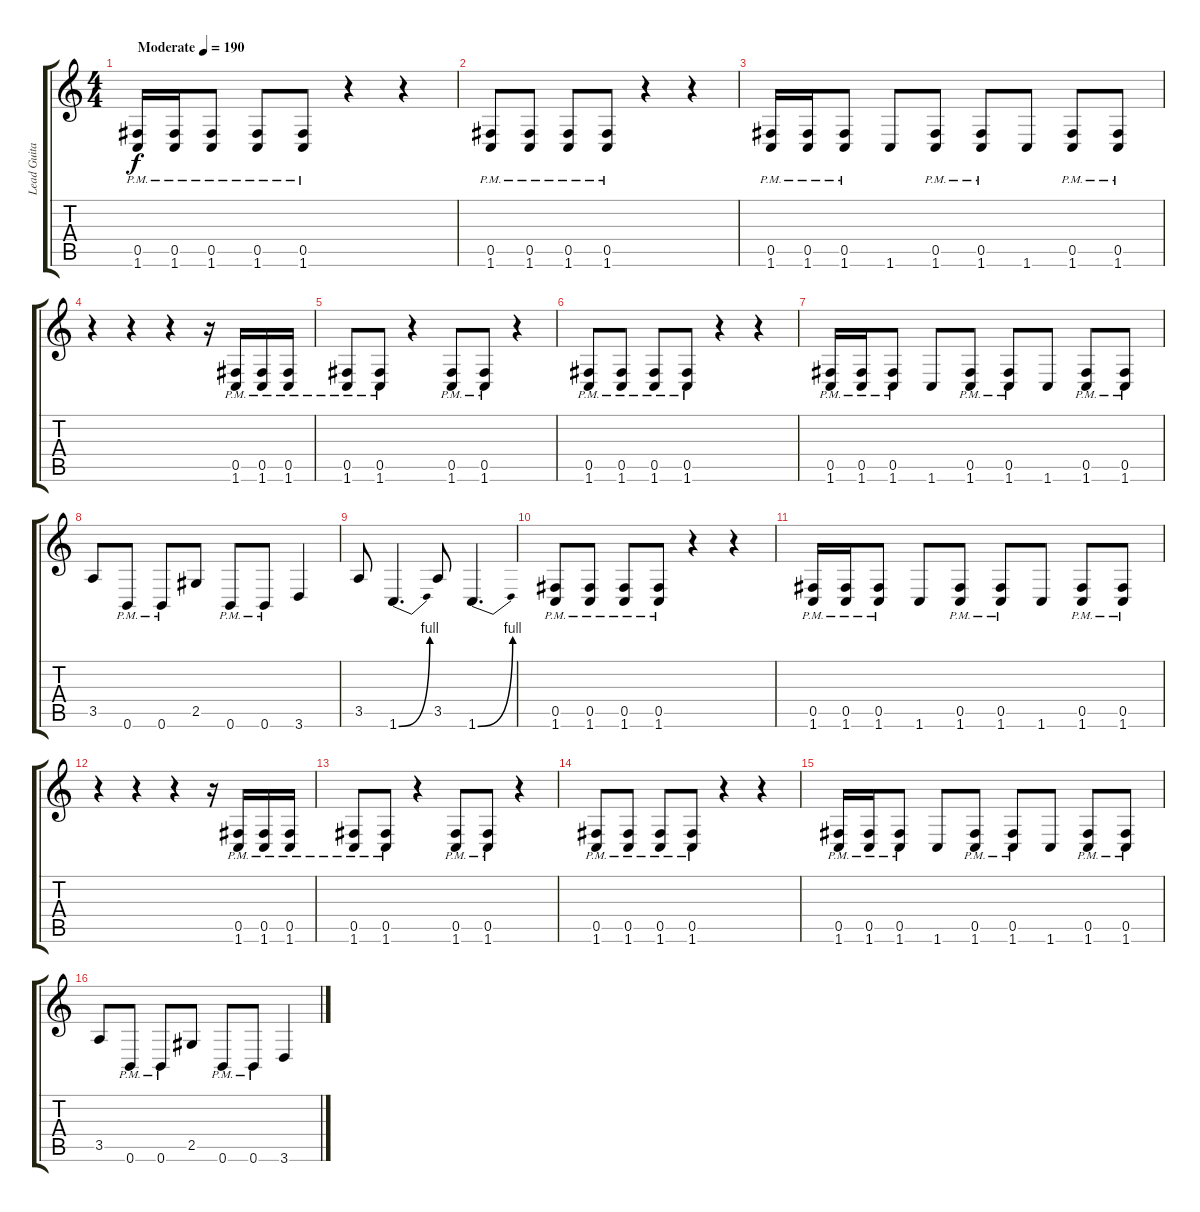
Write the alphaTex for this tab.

\track ("Lead Guitar" "Lead Guita") {instrument overdrivenguitar}
\staff {score tabs}
\tuning (Db4 Ab3 E3 B2 Gb2 B1) {hide}
\ts (4 4)
\tempo (190 "Moderate")
\clef g2
\ks c
(0.5{pm} 1.6{pm}).16{dy f instrument overdrivenguitar} (0.5{pm} 1.6{pm}).16 (0.5{pm} 1.6{pm}).8 (0.5{pm} 1.6{pm}).8 (0.5{pm} 1.6{pm}).8 r.4 r.4 |
(0.5{pm} 1.6{pm}).8{balance 8} (0.5{pm} 1.6{pm}).8 (0.5{pm} 1.6{pm}).8 (0.5{pm} 1.6{pm}).8 r.4 r.4 |
(0.5{pm} 1.6{pm}).16 (0.5{pm} 1.6{pm}).16 (0.5{pm} 1.6{pm}).8 1.6.8 (0.5{pm} 1.6{pm}).8 (0.5{pm} 1.6{pm}).8 1.6.8 (0.5{pm} 1.6{pm}).8 (0.5{pm} 1.6{pm}).8 |
r.4 r.4 r.4 r.16 (0.5{pm} 1.6{pm}).16 (0.5{pm} 1.6{pm}).16 (0.5{pm} 1.6{pm}).16 |
(0.5{pm} 1.6{pm}).8 (0.5{pm} 1.6{pm}).8 r.4 (0.5{pm} 1.6{pm}).8 (0.5{pm} 1.6{pm}).8 r.4 |
(0.5{pm} 1.6{pm}).8{balance 8} (0.5{pm} 1.6{pm}).8 (0.5{pm} 1.6{pm}).8 (0.5{pm} 1.6{pm}).8 r.4 r.4 |
(0.5{pm} 1.6{pm}).16 (0.5{pm} 1.6{pm}).16 (0.5{pm} 1.6{pm}).8 1.6.8 (0.5{pm} 1.6{pm}).8 (0.5{pm} 1.6{pm}).8 1.6.8 (0.5{pm} 1.6{pm}).8 (0.5{pm} 1.6{pm}).8 |
3.5.8{balance 0} 0.6{pm}.8 0.6{pm}.8 2.5.8 0.6{pm}.8 0.6{pm}.8 3.6.4 |
3.5.8 1.6{be (bend 0 0 60 4)}.4{d} 3.5.8 1.6{be (bend 0 0 60 4)}.4{d} |
(0.5{pm} 1.6{pm}).8{balance 8} (0.5{pm} 1.6{pm}).8 (0.5{pm} 1.6{pm}).8 (0.5{pm} 1.6{pm}).8 r.4 r.4 |
(0.5{pm} 1.6{pm}).16 (0.5{pm} 1.6{pm}).16 (0.5{pm} 1.6{pm}).8 1.6.8 (0.5{pm} 1.6{pm}).8 (0.5{pm} 1.6{pm}).8 1.6.8 (0.5{pm} 1.6{pm}).8 (0.5{pm} 1.6{pm}).8 |
r.4 r.4 r.4 r.16 (0.5{pm} 1.6{pm}).16 (0.5{pm} 1.6{pm}).16 (0.5{pm} 1.6{pm}).16 |
(0.5{pm} 1.6{pm}).8 (0.5{pm} 1.6{pm}).8 r.4 (0.5{pm} 1.6{pm}).8 (0.5{pm} 1.6{pm}).8 r.4 |
(0.5{pm} 1.6{pm}).8{balance 8} (0.5{pm} 1.6{pm}).8 (0.5{pm} 1.6{pm}).8 (0.5{pm} 1.6{pm}).8 r.4 r.4 |
(0.5{pm} 1.6{pm}).16 (0.5{pm} 1.6{pm}).16 (0.5{pm} 1.6{pm}).8 1.6.8 (0.5{pm} 1.6{pm}).8 (0.5{pm} 1.6{pm}).8 1.6.8 (0.5{pm} 1.6{pm}).8 (0.5{pm} 1.6{pm}).8 |
3.5.8{balance 0} 0.6{pm}.8 0.6{pm}.8 2.5.8 0.6{pm}.8 0.6{pm}.8 3.6.4
